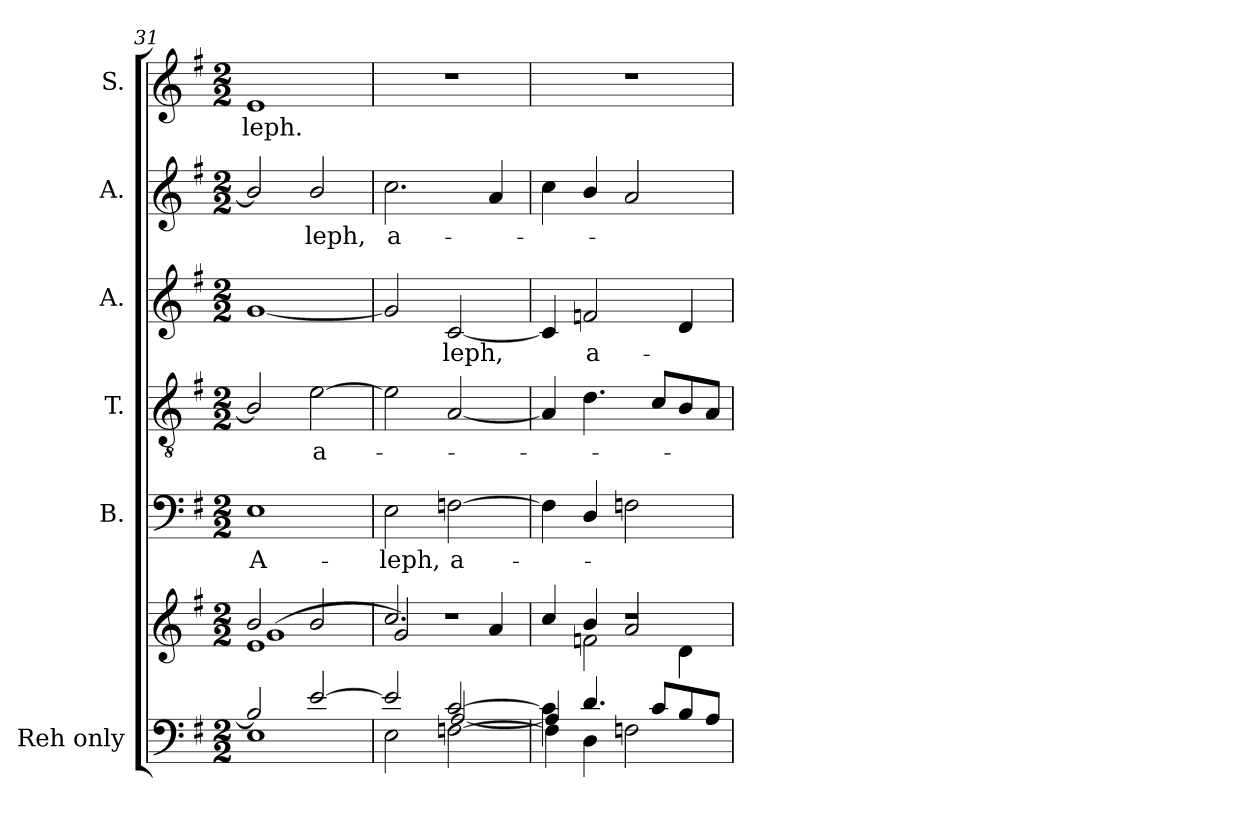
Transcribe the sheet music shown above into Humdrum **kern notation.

**kern	**kern	**kern	**text	**kern	**text	**kern	**text	**kern	**text	**kern	**text
*part6	*part6	*part5	*part5	*part4	*part4	*part3	*part3	*part2	*part2	*part1	*part1
*staff7	*staff6	*staff5	*staff5	*staff4	*staff4	*staff3	*staff3	*staff2	*staff2	*staff1	*staff1
*I"Reh  only	*	*I"B.	*	*I"T.	*	*I"A.	*	*I"A.	*	*I"S.	*
*	*	*I'B.	*	*I'T.	*	*I'A.	*	*I'A.	*	*	*
*clefF4	*clefG2	*clefF4	*	*clefGv2	*	*clefG2	*	*clefG2	*	*clefG2	*
*	*	*	*	*ITrd7c12	*	*	*	*	*	*	*
*k[f#]	*k[f#]	*k[f#]	*	*k[f#]	*	*k[f#]	*	*k[f#]	*	*k[f#]	*
*G:	*G:	*G:	*	*G:	*	*G:	*	*G:	*	*G:	*
*M2/2	*M2/2	*M2/2	*	*M2/2	*	*M2/2	*	*M2/2	*	*M2/2	*
=31	=31	=31	=31	=31	=31	=31	=31	=31	=31	=31	=31
*^	*^	*	*	*	*	*	*	*	*	*	*
*	*	*	*^	*	*	*	*	*	*	*	*	*	*
!	!	!	!	!	!	!LO:LY:b:color=#000000	!	!	!	!	!	!	!	!
!	!	!	!	!	!	!	!	!	!	!	!	!	!	!LO:LY:b:color=#000000
2Bi/]	1Ei	1ei	2bi/	(1gi	1Ei	A-	2BBi/]	.	[1gi	.	2bi/]	.	1ei	-leph.
!	!	!	!	!	!	!	!	!LO:LY:b:color=#000000	!	!	!	!	!	!
!	!	!	!	!	!	!	!	!	!	!	!	!LO:LY:b:color=#000000	!	!
[2ei/	.	.	2bi/	.	.	.	[2Ei\	a-	.	.	2bi/	-leph,	.	.
=32	=32	=32	=32	=32	=32	=32	=32	=32	=32	=32	=32	=32	=32	=32
*	*^	*	*	*	*	*	*	*	*	*	*	*	*	*
!	!	!	!	!	!	!	!LO:LY:b:color=#000000	!	!	!	!	!	!	!	!
!	!	!	!	!	!	!	!	!	!	!	!	!	!LO:LY:b:color=#000000	!	!
2ryy	2ei/]	2Ei\	1r	2.cci/	2gi/)	2Ei\	-leph,	2Ei\]	.	2gi/]	.	2.cci\	a-	1r	.
!	!	!	!	!	!	!	!LO:LY:b:color=#000000	!	!	!	!	!	!	!	!
!	!	!	!	!	!	!	!	!	!	!	!LO:LY:b:color=#000000	!	!	!	!
[2ci/	[2Ai/	[2Fni\	.	.	2ryy	[2Fni\	a-	[2AAi/	.	[2ci/	-leph,	.	.	.	.
.	.	.	.	4ai/	.	.	.	.	.	.	.	4ai/	.	.	.
=33	=33	=33	=33	=33	=33	=33	=33	=33	=33	=33	=33	=33	=33	=33	=33
4ci\]	4Ai/]	4Fi\]	1r	4cci/	4ryy	4Fi\]	.	4AAi/]	.	4ci/]	.	4cci\	.	1r	.
!	!	!	!	!	!	!	!	!	!	!	!LO:LY:b:color=#000000	!	!	!	!
2.ryy	4.di/	4Di\	.	4bi/	2fni\	4Di/	.	4.Di\	.	2fni/	a-	4bi/	.	.	.
.	.	2Fni\	.	2ai/	.	2Fni\	.	.	.	.	.	2ai/	.	.	.
.	8ci/L	.	.	.	.	.	.	8Ci/L	.	.	.	.	.	.	.
.	8Bi/	.	.	.	4di\	.	.	8BBi/	.	4di/	.	.	.	.	.
.	8Ai/J	.	.	.	.	.	.	8AAi/J	.	.	.	.	.	.	.
*v	*v	*v	*	*	*	*	*	*	*	*	*	*	*	*	*
*	*v	*v	*v	*	*	*	*	*	*	*	*	*	*
=	=	=	=	=	=	=	=	=	=	=	=
*-	*-	*-	*-	*-	*-	*-	*-	*-	*-	*-	*-
